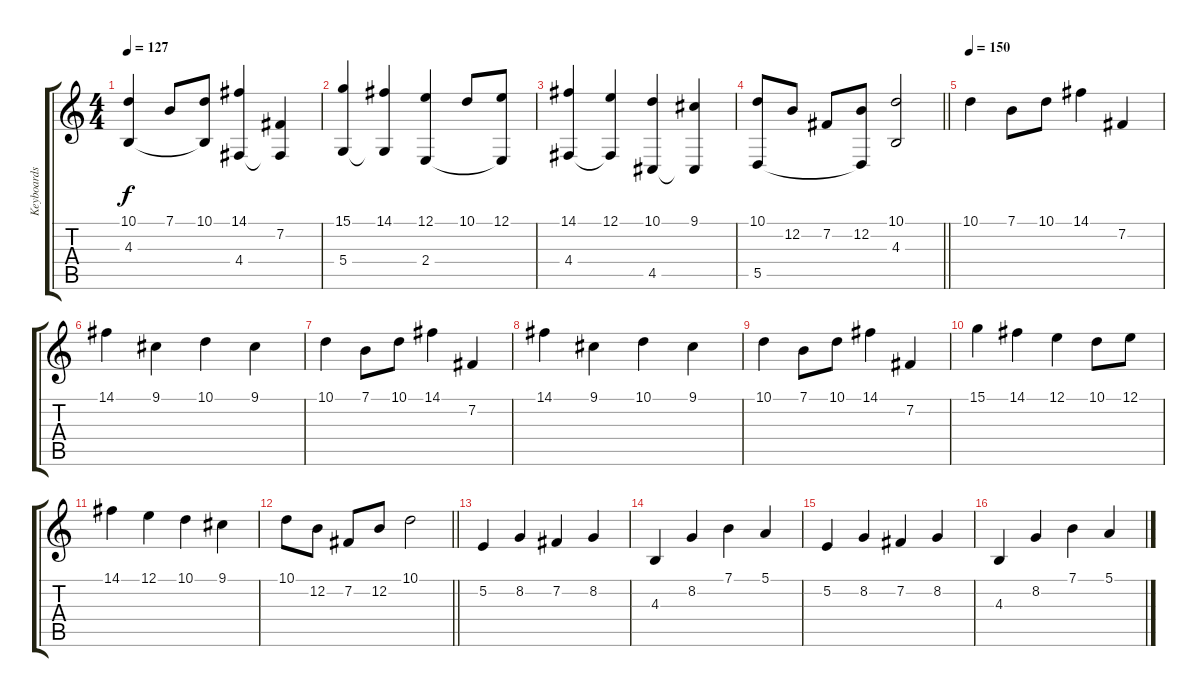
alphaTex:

\track ("Keyboards" "Keyboards") {instrument churchorgan}
\staff {score tabs}
\tuning (E4 B3 G3 D3 A2 E2) {hide}
\ts (4 4)
\tempo 127
\clef g2
\ks c
(10.1 4.3).4{dy f} 7.1.8 (10.1 4.3{t}).8 (14.1 4.4).4 (7.2 4.4{t}).4 |
(15.1 5.4).4 (14.1 5.4{t}).4 (12.1 2.4).4 10.1.8 (12.1 2.4{t}).8 |
(14.1 4.4).4 (12.1 4.4{t}).4 (10.1 4.5).4 (9.1 4.5{t}).4 |
\barLineRight lightlight
(10.1 5.5).8 12.2.8 7.2.8 (12.2 5.5{t}).8 (10.1 4.3).2 |
\section ("" "")
\tempo 150
10.1.4 7.1.8 10.1.8 14.1.4 7.2.4 |
14.1.4 9.1.4 10.1.4 9.1.4 |
10.1.4 7.1.8 10.1.8 14.1.4 7.2.4 |
14.1.4 9.1.4 10.1.4 9.1.4 |
10.1.4 7.1.8 10.1.8 14.1.4 7.2.4 |
15.1.4 14.1.4 12.1.4 10.1.8 12.1.8 |
14.1.4 12.1.4 10.1.4 9.1.4 |
\barLineRight lightlight
10.1.8 12.2.8 7.2.8 12.2.8 10.1.2 |
\section ("" "")
5.2.4 8.2.4 7.2.4 8.2.4 |
4.3.4 8.2.4 7.1.4 5.1.4 |
5.2.4 8.2.4 7.2.4 8.2.4 |
4.3.4 8.2.4 7.1.4 5.1.4
